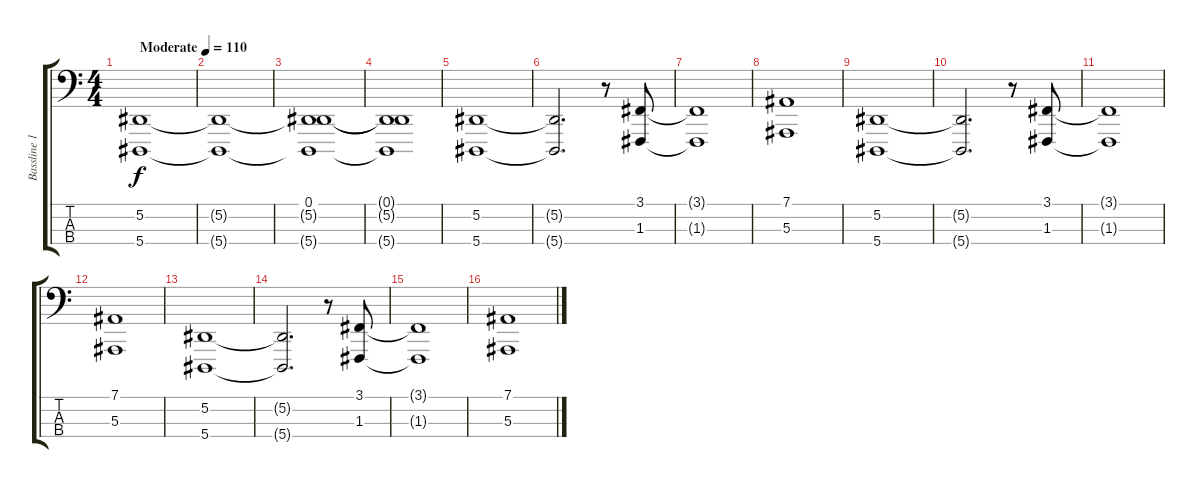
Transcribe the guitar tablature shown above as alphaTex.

\track ("Bassline 1 Lower Oct." "Bassline 1") {instrument lead1square}
\staff {score tabs}
\tuning (Eb2 Bb1 F1 Bb0) {hide}
\ts (4 4)
\tempo (110 "Moderate")
\clef f4
\ks c
(5.2 5.4).1{dy f volume 4 instrument lead1square} |
(5.2{t} 5.4{t}).1{volume 13} |
(0.1 5.2{t} 5.4{t}).1 |
(0.1{t} 5.2{t} 5.4{t}).1 |
(5.2 5.4).1 |
(5.2{t} 5.4{t}).2{d} r.8 (3.1 1.3).8 |
(3.1{t} 1.3{t}).1 |
(7.1 5.3).1 |
(5.2 5.4).1 |
(5.2{t} 5.4{t}).2{d} r.8 (3.1 1.3).8 |
(3.1{t} 1.3{t}).1 |
(7.1 5.3).1 |
(5.2 5.4).1 |
(5.2{t} 5.4{t}).2{d} r.8 (3.1 1.3).8 |
(3.1{t} 1.3{t}).1 |
(7.1 5.3).1
